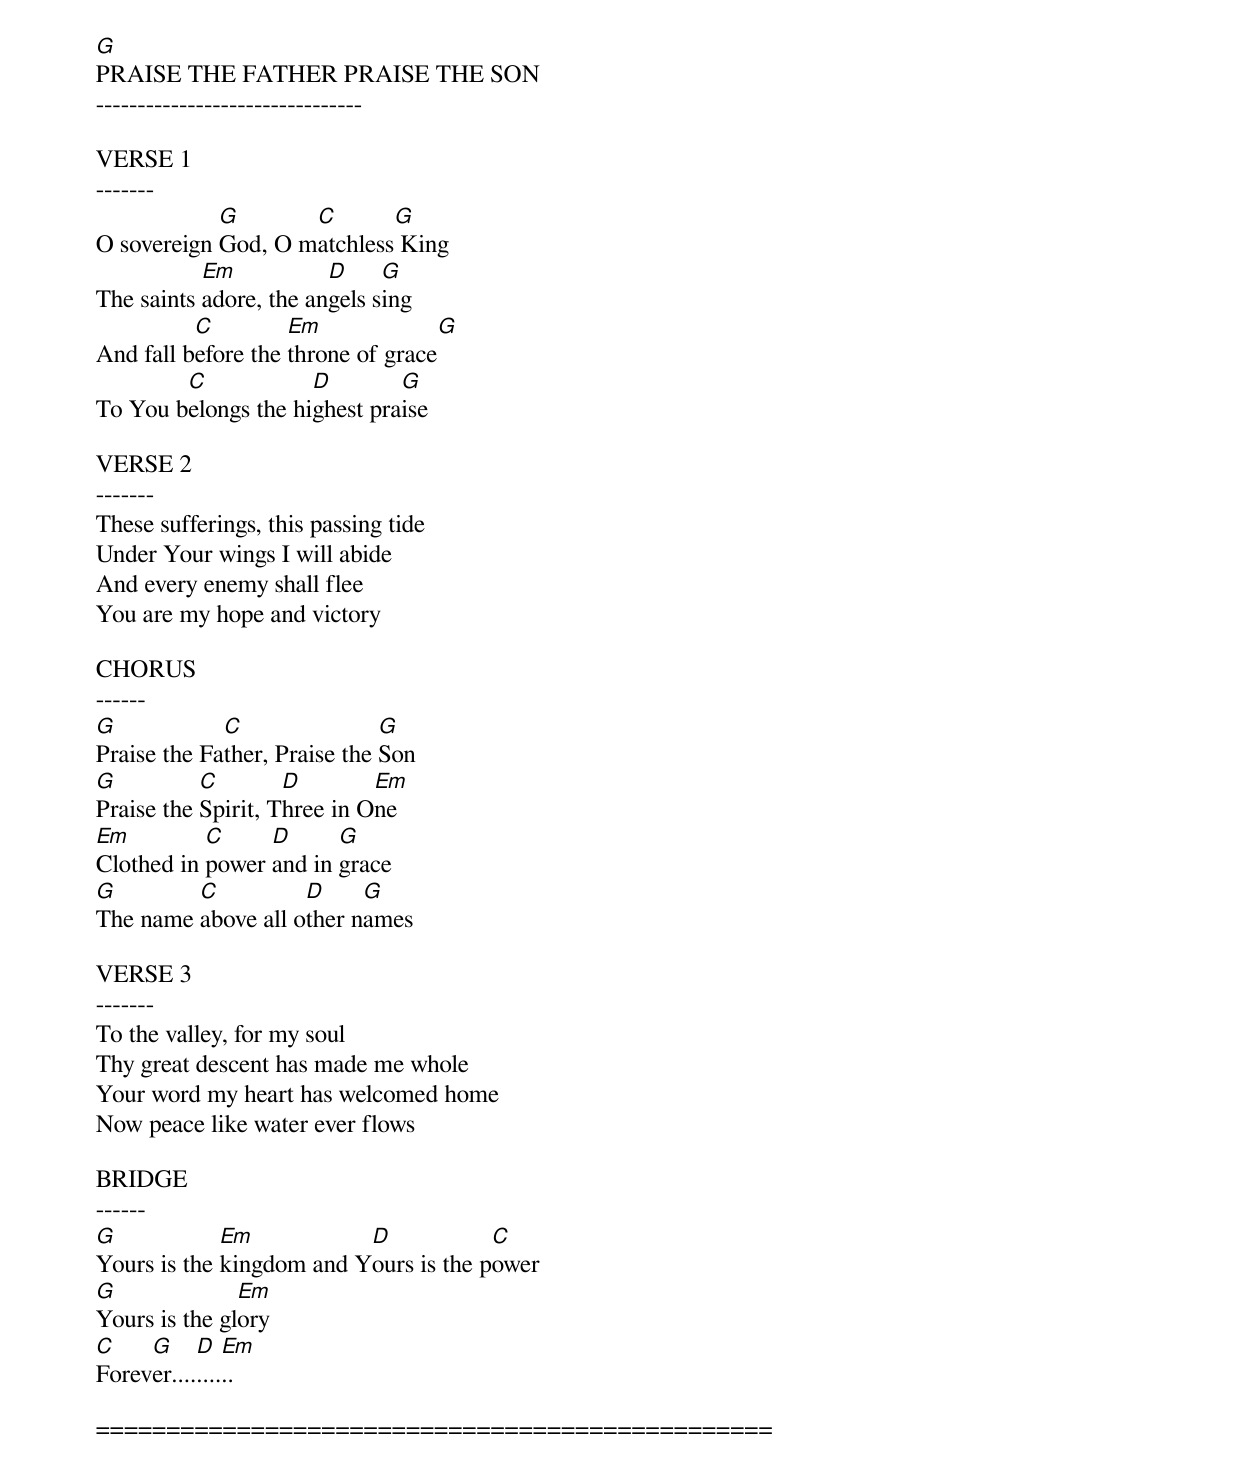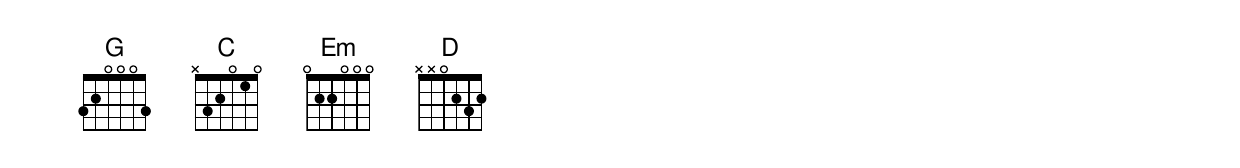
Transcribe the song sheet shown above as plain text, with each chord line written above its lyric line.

  G
  PRAISE THE FATHER PRAISE THE SON
  --------------------------------

  VERSE 1
  -------
              G       C       G
  O sovereign God, O matchless King
             Em           D     G
  The saints adore, the angels sing
            C         Em             G
  And fall before the throne of grace
          C            D        G
  To You belongs the highest praise

  VERSE 2
  -------
  These sufferings, this passing tide
  Under Your wings I will abide
  And every enemy shall flee
  You are my hope and victory

  CHORUS
  ------
  G            C                G
  Praise the Father, Praise the Son
  G          C        D        Em
  Praise the Spirit, Three in One
  Em         C     D      G
  Clothed in power and in grace
  G        C          D     G
  The name above all other names

  VERSE 3
  -------
  To the valley, for my soul
  Thy great descent has made me whole
  Your word my heart has welcomed home
  Now peace like water ever flows

  BRIDGE
  ------
  G            Em           D            C
  Yours is the kingdom and Yours is the power
  G              Em
  Yours is the glory
  C    G     D   Em
  Forever..........

  ================================================
